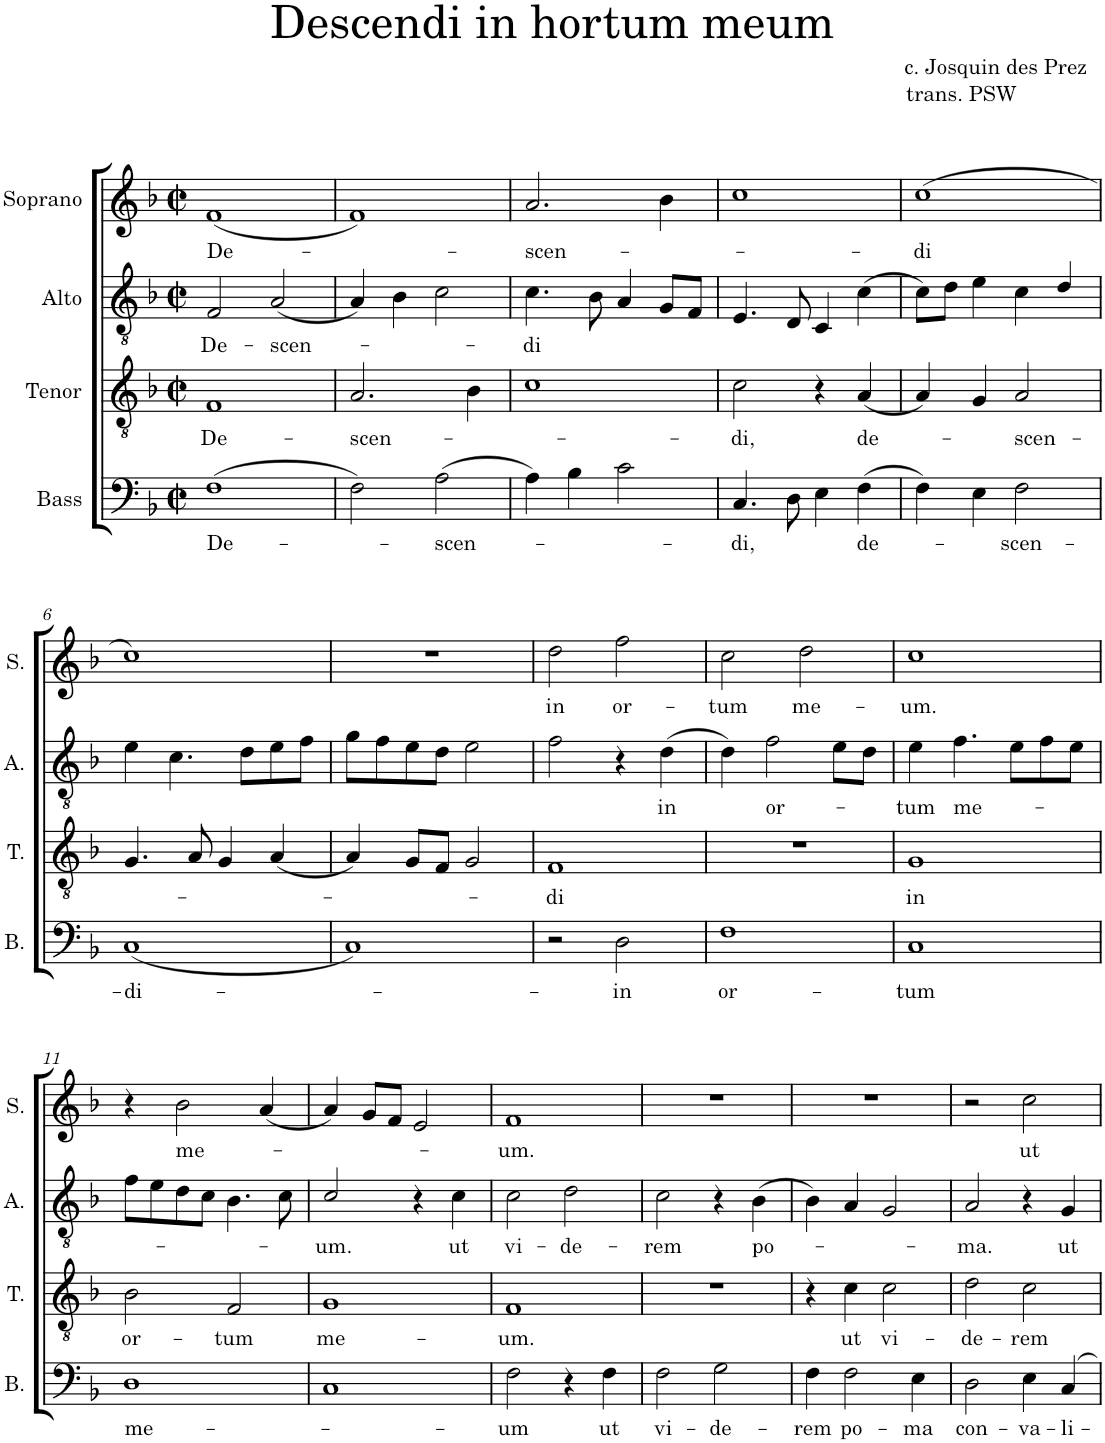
**kern	**text	**kern	**text	**kern	**text	**kern	**text
*part4	*part4	*part3	*part3	*part2	*part2	*part1	*part1
*staff4	*staff4	*staff3	*staff3	*staff2	*staff2	*staff1	*staff1
*I"Bass	*	*I"Tenor	*	*I"Alto	*	*I"Soprano	*
*I'B.	*	*I'T.	*	*I'A.	*	*I'S.	*
*clefF4	*	*clefGv2	*	*clefGv2	*	*clefG2	*
*k[b-]	*	*k[b-]	*	*k[b-]	*	*k[b-]	*
*M2/2	*	*M2/2	*	*M2/2	*	*M2/2	*
*met(c|)	*	*met(c|)	*	*met(c|)	*	*met(c|)	*
=1	=1	=1	=1	=1	=1	=1	=1
!	!LO:LY:b	!	!LO:LY:b	!	!LO:LY:b	!	!LO:LY:b
(1F	De-	1F	De-	2F/	De-	(1f	De-
!	!	!	!	!	!LO:LY:b	!	!
.	.	.	.	(2A/	-scen-	.	.
=2	=2	=2	=2	=2	=2	=2	=2
!	!	!	!LO:LY:b	!	!	!	!
2F\)	.	2.A/	-scen-	4A/)	.	1f)	.
.	.	.	.	4B-\	.	.	.
!	!LO:LY:b	!	!	!	!	!	!
(2A\	-scen-	.	.	2c\	.	.	.
.	.	4B-\	.	.	.	.	.
=3	=3	=3	=3	=3	=3	=3	=3
!	!	!	!	!	!LO:LY:b	!	!LO:LY:b
4A\)	.	1c	.	4.c\	-di	2.a/	-scen-
4B-\	.	.	.	.	.	.	.
.	.	.	.	8B-\	.	.	.
2c\	.	.	.	4A/	.	.	.
.	.	.	.	8G/L	.	4b-\	.
.	.	.	.	8F/J	.	.	.
=4	=4	=4	=4	=4	=4	=4	=4
!	!LO:LY:b	!	!LO:LY:b	!	!	!	!
4.C/	-di,	2c\	-di,	4.E/	.	1cc	.
8D\	.	.	.	8D/	.	.	.
4E\	.	4r	.	4C/	.	.	.
!	!LO:LY:b	!	!LO:LY:b	!	!	!	!
(4F\	de-	(4A/	de-	(4c\	.	.	.
=5	=5	=5	=5	=5	=5	=5	=5
!	!	!	!	!	!	!	!LO:LY:b
4F\)	.	4A/)	.	8c\L)	.	(1cc	-di
.	.	.	.	8d\J	.	.	.
4E\	.	4G/	.	4e\	.	.	.
!	!LO:LY:b	!	!LO:LY:b	!	!	!	!
2F\	-scen-	2A/	-scen-	4c\	.	.	.
.	.	.	.	4d/	.	.	.
!!LO:LB:g=z
=6	=6	=6	=6	=6	=6	=6	=6
!	!LO:LY:b	!	!	!	!	!	!
(1C	-di-	4.G/	.	4e\	.	1cc)	.
.	.	.	.	4.c\	.	.	.
.	.	8A/	.	.	.	.	.
.	.	4G/	.	.	.	.	.
.	.	.	.	8d\L	.	.	.
.	.	(4A/	.	8e\	.	.	.
.	.	.	.	8f\J	.	.	.
=7	=7	=7	=7	=7	=7	=7	=7
1C)	.	4A/)	.	8g\L	.	1r	.
.	.	.	.	8f\	.	.	.
.	.	8G/L	.	8e\	.	.	.
.	.	8F/J	.	8d\J	.	.	.
.	.	2G/	.	2e\	.	.	.
=8	=8	=8	=8	=8	=8	=8	=8
!	!	!	!LO:LY:b	!	!	!	!LO:LY:b
2r	.	1F	-di	2f\	.	2dd\	in
!	!LO:LY:b	!	!	!	!	!	!LO:LY:b
2D\	-in	.	.	4r	.	2ff\	or-
!	!	!	!	!	!LO:LY:b	!	!
.	.	.	.	(4d\	in	.	.
=9	=9	=9	=9	=9	=9	=9	=9
!	!LO:LY:b	!	!	!	!	!	!LO:LY:b
1F	or-	1r	.	4d\)	.	2cc\	-tum
!	!	!	!	!	!LO:LY:b	!	!
.	.	.	.	2f\	or-	.	.
!	!	!	!	!	!	!	!LO:LY:b
.	.	.	.	.	.	2dd\	me-
.	.	.	.	8e\L	.	.	.
.	.	.	.	8d\J	.	.	.
=10	=10	=10	=10	=10	=10	=10	=10
!	!LO:LY:b	!	!LO:LY:b	!	!LO:LY:b	!	!LO:LY:b
1C	-tum	1G	in	4e\	-tum	1cc	-um.
!	!	!	!	!	!LO:LY:b	!	!
.	.	.	.	4.f\	me-	.	.
.	.	.	.	8e\L	.	.	.
.	.	.	.	8f\	.	.	.
.	.	.	.	8e\J	.	.	.
!!LO:LB:g=z
=11	=11	=11	=11	=11	=11	=11	=11
!	!LO:LY:b	!	!LO:LY:b	!	!	!	!
1D	me-	2B-\	or-	8f\L	.	4r	.
.	.	.	.	8e\	.	.	.
!	!	!	!	!	!	!	!LO:LY:b
.	.	.	.	8d\	.	2b-\	me-
.	.	.	.	8c\J	.	.	.
!	!	!	!LO:LY:b	!	!	!	!
.	.	2F/	-tum	4.B-\	.	.	.
.	.	.	.	.	.	(4a/	.
.	.	.	.	8c\	.	.	.
=12	=12	=12	=12	=12	=12	=12	=12
!	!	!	!LO:LY:b	!	!LO:LY:b	!	!
1C	.	1G	me-	2c/	-um.	4a/)	.
.	.	.	.	.	.	8g/L	.
.	.	.	.	.	.	8f/J	.
.	.	.	.	4r	.	2e/	.
!	!	!	!	!	!LO:LY:b	!	!
.	.	.	.	4c\	ut	.	.
=13	=13	=13	=13	=13	=13	=13	=13
!	!LO:LY:b	!	!LO:LY:b	!	!LO:LY:b	!	!LO:LY:b
2F\	-um	1F	-um.	2c\	vi-	1f	-um.
!	!	!	!	!	!LO:LY:b	!	!
4r	.	.	.	2d\	-de-	.	.
!	!LO:LY:b	!	!	!	!	!	!
4F\	ut	.	.	.	.	.	.
=14	=14	=14	=14	=14	=14	=14	=14
!	!LO:LY:b	!	!	!	!LO:LY:b	!	!
2F\	vi-	1r	.	2c\	-rem	1r	.
!	!LO:LY:b	!	!	!	!	!	!
2G\	-de-	.	.	4r	.	.	.
!	!	!	!	!	!LO:LY:b	!	!
.	.	.	.	(4B-\	po-	.	.
=15	=15	=15	=15	=15	=15	=15	=15
!	!LO:LY:b	!	!	!	!	!	!
4F\	-rem	4r	.	4B-\)	.	1r	.
!	!LO:LY:b	!	!LO:LY:b	!	!	!	!
2F\	po-	4c\	ut	4A/	.	.	.
!	!	!	!LO:LY:b	!	!	!	!
.	.	2c\	vi-	2G/	.	.	.
!	!LO:LY:b	!	!	!	!	!	!
4E\	-ma	.	.	.	.	.	.
=16	=16	=16	=16	=16	=16	=16	=16
!	!LO:LY:b	!	!LO:LY:b	!	!LO:LY:b	!	!
2D\	con-	2d\	-de-	2A/	-ma.	2r	.
!	!LO:LY:b	!	!LO:LY:b	!	!	!	!LO:LY:b
4E\	-va-	2c\	-rem	4r	.	2cc\	ut
!	!LO:LY:b	!	!	!	!LO:LY:b	!	!
4C/	-li-	.	.	4G/	ut	.	.
=	=	=	=	=	=	=	=
*-	*-	*-	*-	*-	*-	*-	*-
